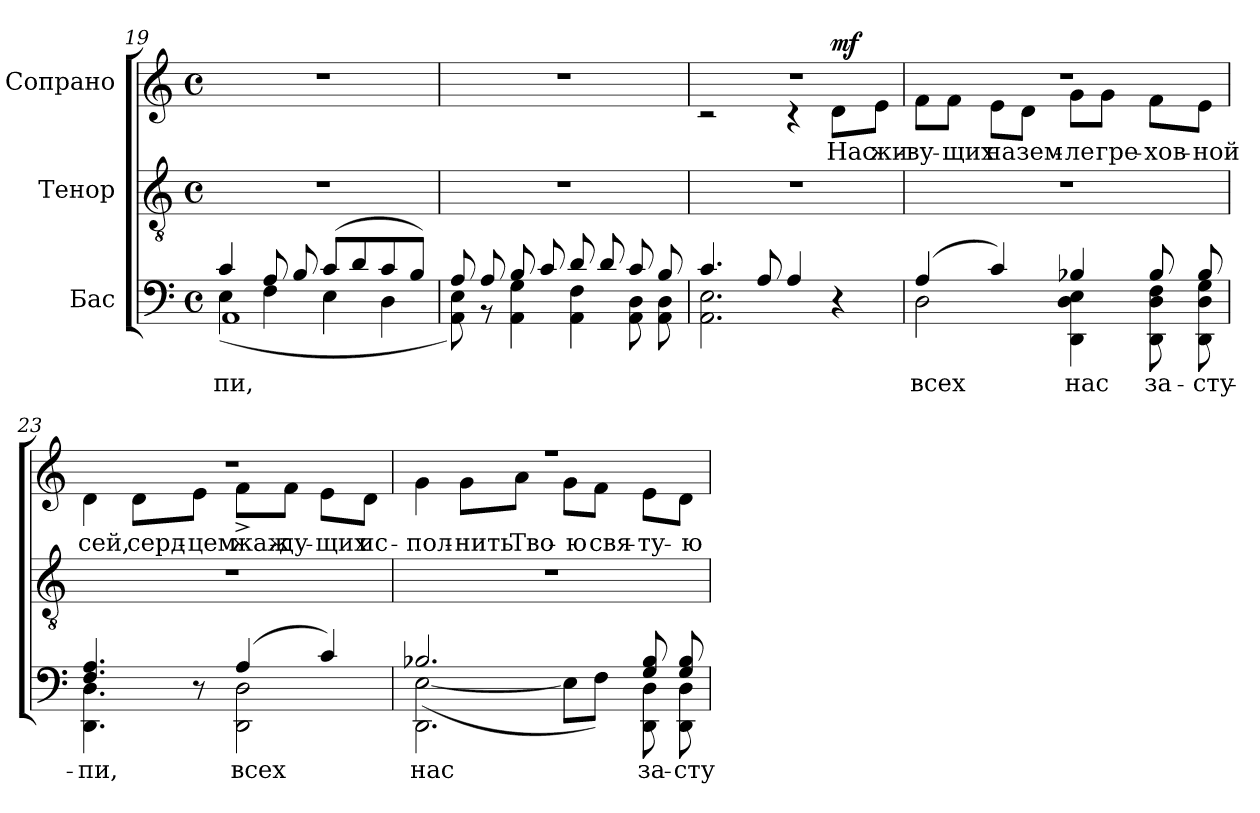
**kern	**text	**kern	**kern	**text	**dynam
*part3	*part3	*part2	*part1	*part1	*part1
*staff3	*staff3	*staff2	*staff1	*staff1	*staff1
*I"Бас	*	*I"Тенор	*I"Сопрано	*	*
*clefF4	*	*clefGv2	*clefG2	*	*
*	*	*ITrd7c12	*	*	*
*k[]	*	*k[]	*k[]	*	*
*C:	*	*C:	*C:	*	*
*M4/4	*	*M4/4	*M4/4	*	*
*met(c)	*	*met(c)	*met(c)	*	*
=19	=19	=19	=19	=19	=19
*^	*	*	*	*	*
!	!	!LO:LY:b:color=#000000	!	!	!	!
*	*^	*	*	*	*	*
4ci/	(4Ei\	1AAi	-пи,	1r	1r	.	.
8Ai/	4Fi\	.	.	.	.	.	.
8Bi/	.	.	.	.	.	.	.
(8ci/L	4Ei\	.	.	.	.	.	.
8di/	.	.	.	.	.	.	.
8ci/	4Di\	.	.	.	.	.	.
8Bi/J)	.	.	.	.	.	.	.
*	*v	*v	*	*	*	*	*
=20	=20	=20	=20	=20	=20	=20
8Ai/	8AAi\ 8Ei)	.	1r	1r	.	.
8Ai/	8r	.	.	.	.	.
8Bi/	4AAi\ 4Gi	.	.	.	.	.
8ci/	.	.	.	.	.	.
8di/	4AAi\ 4Fi	.	.	.	.	.
8di/	.	.	.	.	.	.
8ci/	8AAi\ 8Di	.	.	.	.	.
8Bi/	8AAi\ 8Di	.	.	.	.	.
!!LO:LB:g=z
=21	=21	=21	=21	=21	=21	=21
*	*	*	*	*^	*	*
4.ci/	2.AAi\ 2.Ei	.	1r	1r	2r	.	.
8Ai/	.	.	.	.	.	.	.
4Ai/	.	.	.	.	4r	.	.
!	!	!	!	!	!	!LO:LY:b:color=#000000	!
4r	4ryy	.	.	.	8di\L	Нас	mf
!	!	!	!	!	!	!LO:LY:b:color=#000000	!
.	.	.	.	.	8ei\J	жи-	.
=22	=22	=22	=22	=22	=22	=22	=22
!	!	!LO:LY:b:color=#000000	!	!	!	!	!
!	!	!	!	!	!	!LO:LY:b:color=#000000	!
(4Ai/	2Di\	всех	1r	1r	8fi\L	-ву-	.
!	!	!	!	!	!	!LO:LY:b:color=#000000	!
.	.	.	.	.	8fi\J	-щих	.
!	!	!	!	!	!	!LO:LY:b:color=#000000	!
4ci/)	.	.	.	.	8ei\L	на	.
!	!	!	!	!	!	!LO:LY:b:color=#000000	!
.	.	.	.	.	8di\J	зем-	.
!	!	!LO:LY:b:color=#000000	!	!	!	!	!
!	!	!	!	!	!	!LO:LY:b:color=#000000	!
4B-Xi/	4DDi\ 4Di 4Ei	нас	.	.	8gi\L	-ле	.
!	!	!	!	!	!	!LO:LY:b:color=#000000	!
.	.	.	.	.	8gi\J	гре-	.
!	!	!LO:LY:b:color=#000000	!	!	!	!	!
!	!	!	!	!	!	!LO:LY:b:color=#000000	!
8B-i/	8DDi\ 8Di 8Fi	за-	.	.	8fi\L	-хов-	.
!	!	!LO:LY:b:color=#000000	!	!	!	!	!
!	!	!	!	!	!	!LO:LY:b:color=#000000	!
8B-i/	8DDi\ 8Di 8Gi	-сту-	.	.	8ei\J	-ной	.
=23	=23	=23	=23	=23	=23	=23	=23
!	!	!LO:LY:b:color=#000000	!	!	!	!	!
!	!	!	!	!	!	!LO:LY:b:color=#000000	!
4.Fi/ 4.Ai	4.DDi\ 4.Di	-пи,	1r	1r	4di\	сей,	.
!	!	!	!	!	!	!LO:LY:b:color=#000000	!
.	.	.	.	.	8di\L	серд-	.
!	!	!	!	!	!	!LO:LY:b:color=#000000	!
8r	8ryy	.	.	.	8ei\J	-цем	.
!	!	!LO:LY:b:color=#000000	!	!	!	!	!
!	!	!	!	!	!	!LO:LY:b:color=#000000	!
(4Ai/	2DDi\ 2Di	всех	.	.	8f^i\L	жаж-	.
!	!	!	!	!	!	!LO:LY:b:color=#000000	!
.	.	.	.	.	8fi\J	-ду-	.
!	!	!	!	!	!	!LO:LY:b:color=#000000	!
4ci/)	.	.	.	.	8ei\L	-щих	.
!	!	!	!	!	!	!LO:LY:b:color=#000000	!
.	.	.	.	.	8di\J	ис-	.
!!LO:LB:g=z	!!
=24	=24	=24	=24	=24	=24	=24	=24
!	!	!LO:LY:b:color=#000000	!	!	!	!	!
*	*^	*	*	*	*	*	*
!	!	!	!	!	!	!	!LO:LY:b:color=#000000	!
2.B-Xi/	([<2Ei\	2.DDi\	нас	1r	1r	4gi\	-пол-	.
!	!	!	!	!	!	!	!LO:LY:b:color=#000000	!
.	.	.	.	.	.	8gi\L	-нить	.
!	!	!	!	!	!	!	!LO:LY:b:color=#000000	!
.	.	.	.	.	.	8ai\J	Тво-	.
!	!	!	!	!	!	!	!LO:LY:b:color=#000000	!
.	8Ei\L]	.	.	.	.	8gi\L	-ю	.
!	!	!	!	!	!	!	!LO:LY:b:color=#000000	!
.	8Fi\J)	.	.	.	.	8fi\J	свя-	.
!	!	!	!LO:LY:b:color=#000000	!	!	!	!	!
!	!	!	!	!	!	!	!LO:LY:b:color=#000000	!
8Gi/ 8B-i	8DDi\ 8Di	4ryy	за-	.	.	8ei\L	-ту-	.
!	!	!	!LO:LY:b:color=#000000	!	!	!	!	!
!	!	!	!	!	!	!	!LO:LY:b:color=#000000	!
8Gi/ 8B-i	8DDi\ 8Di	.	-сту-	.	.	8di\J	-ю	.
*v	*v	*v	*	*	*v	*v	*	*
=	=	=	=	=	=
*-	*-	*-	*-	*-	*-
